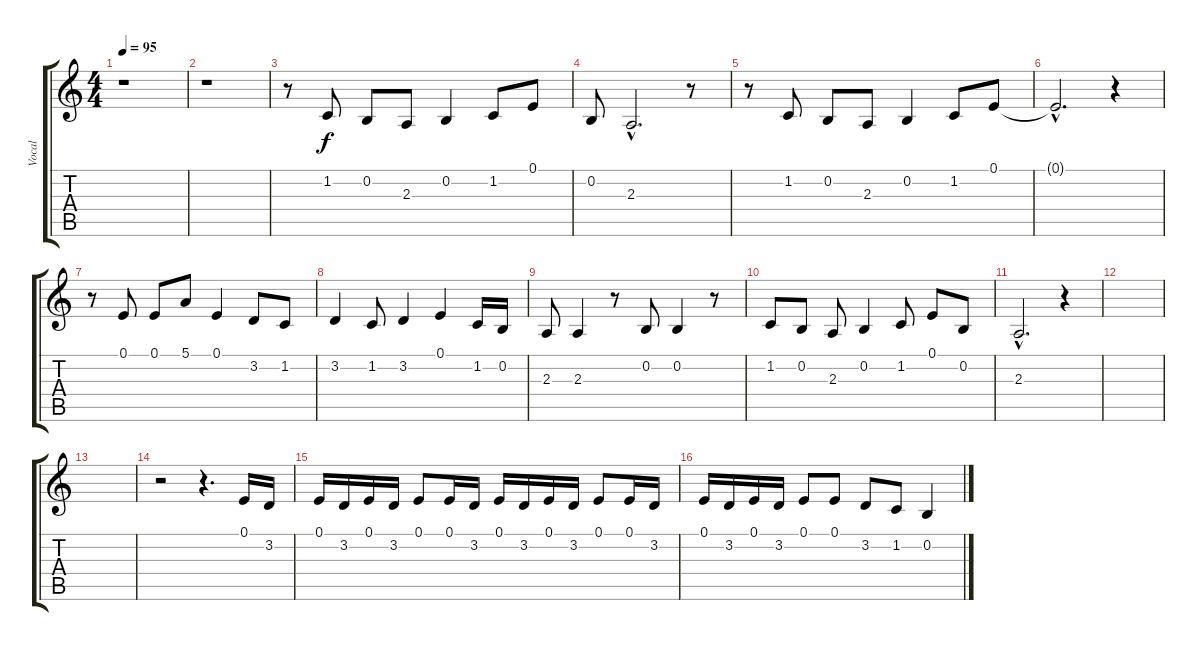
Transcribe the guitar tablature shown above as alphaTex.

\track ("Vocal" "Vocal") {instrument violin}
\staff {score tabs}
\tuning (E4 B3 G3 D3 A2 E2) {hide}
\ts (4 4)
\tempo 95
\clef g2
\ks c
r.1{dy f} |
r.1 |
r.8 1.2.8 0.2.8 2.3.8 0.2.4 1.2.8 0.1.8 |
0.2.8 2.3{hac}.2{d} r.8 |
r.8 1.2.8 0.2.8 2.3.8 0.2.4 1.2.8 0.1.8 |
0.1{hac t}.2{d} r.4 |
r.8 0.1.8 0.1.8 5.1.8 0.1.4 3.2.8 1.2.8 |
3.2.4 1.2.8 3.2.4 0.1.4 1.2.16 0.2.16 |
2.3.8 2.3.4 r.8 0.2.8 0.2.4 r.8 |
1.2.8 0.2.8 2.3.8 0.2.4 1.2.8 0.1.8 0.2.8 |
2.3{hac}.2{d} r.4 |
|
|
r.2 r.4{d} 0.1.16 3.2.16 |
0.1.16 3.2.16 0.1.16 3.2.16 0.1.8 0.1.16 3.2.16 0.1.16 3.2.16 0.1.16 3.2.16 0.1.8 0.1.16 3.2.16 |
0.1.16 3.2.16 0.1.16 3.2.16 0.1.8 0.1.8 3.2.8 1.2.8 0.2.4
